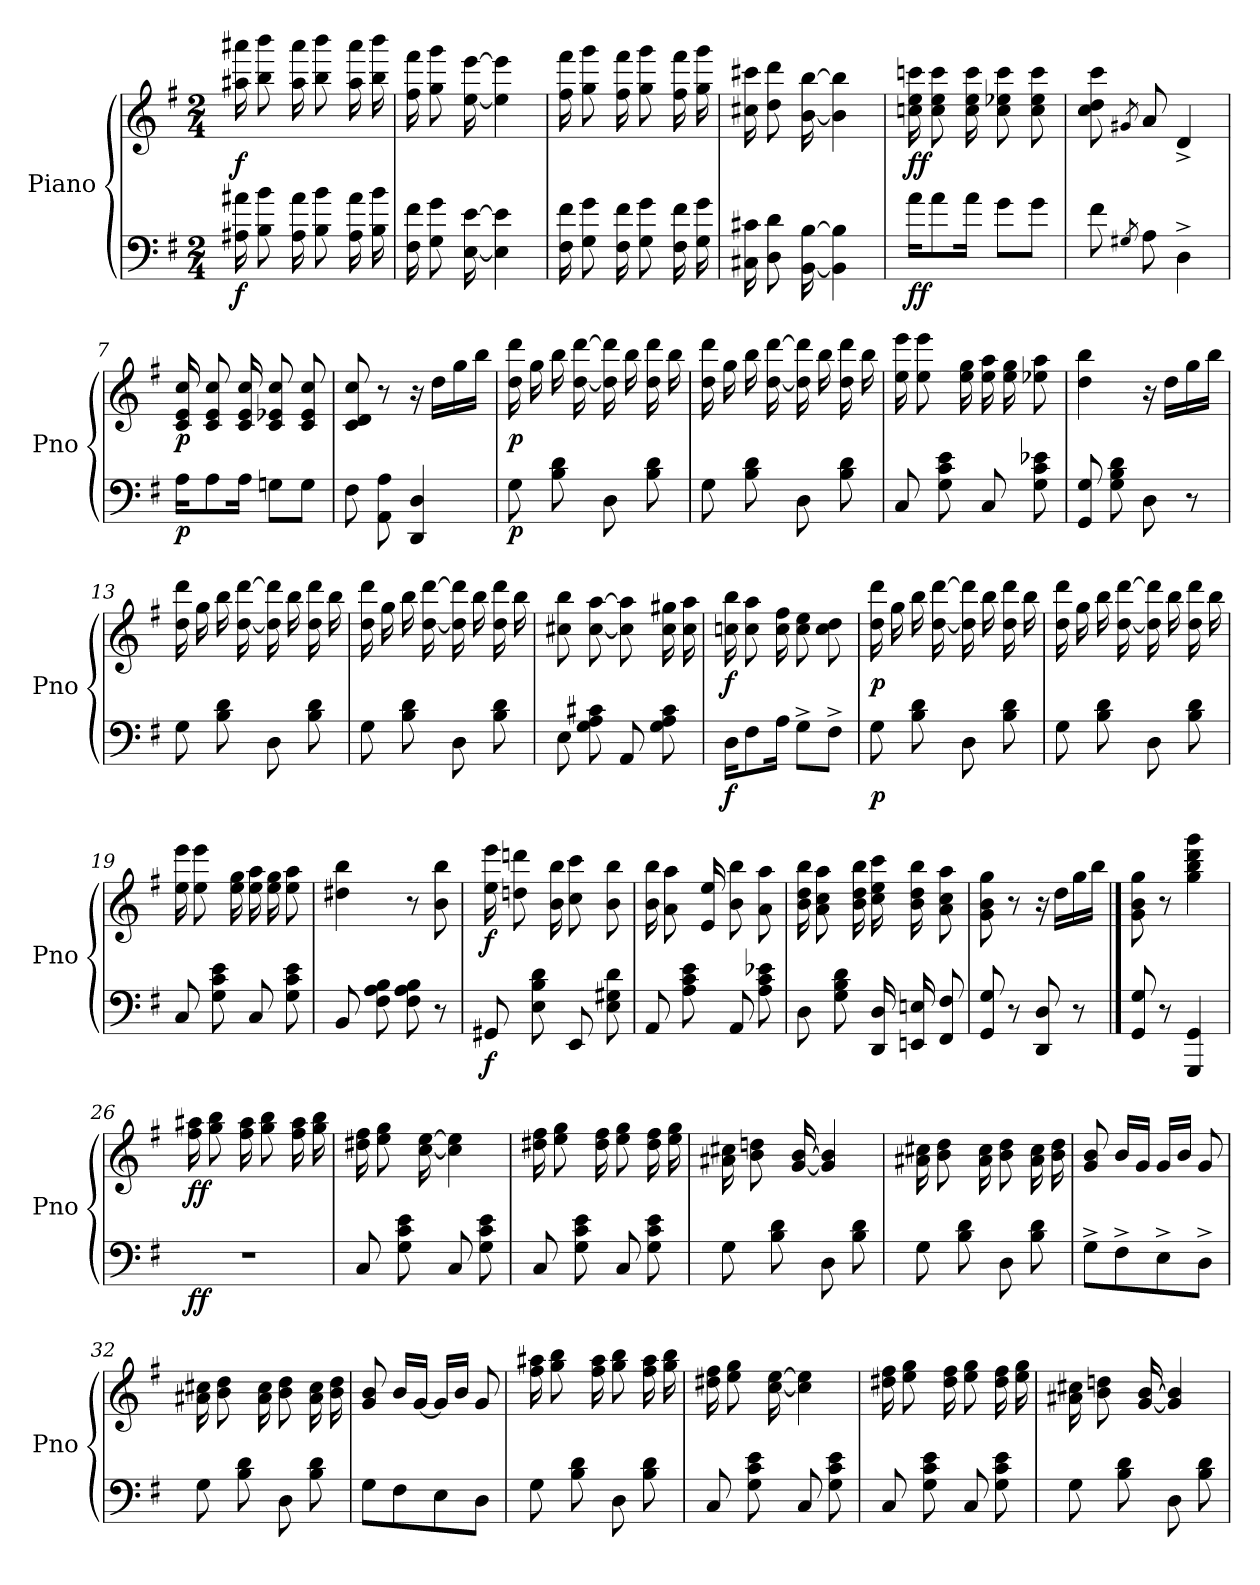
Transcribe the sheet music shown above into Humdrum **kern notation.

**kern	**dynam	**kern	**dynam
*part2	*part2	*part1	*part1
*staff2	*staff2	*staff1	*staff1
*I"Piano	*	*I"Piano	*
*I'Pno	*	*I'Pno	*
*clefF4	*	*clefG2	*
*k[f#]	*	*k[f#]	*
*M2/4	*	*M2/4	*
*MM90	*	*MM90	*
=1	=1	=1	=1
!	!LO:DY:b	!	!LO:DY:b
16A#X\ 16a#X\	f	16aa#X\ 16aaa#X\	f
8B\ 8b\	.	8bb\ 8bbb\	.
16A#\ 16a#\	.	16aa#\ 16aaa#\	.
8B\ 8b\	.	8bb\ 8bbb\	.
16A#\ 16a#\	.	16aa#\ 16aaa#\	.
16B\ 16b\	.	16bb\ 16bbb\	.
=2	=2	=2	=2
16F#\ 16f#\	.	16ff#\ 16fff#\	.
8G\ 8g\	.	8gg\ 8ggg\	.
[16E\ [16e\	.	[16ee\ [16eee\	.
4E\] 4e\]	.	4ee\] 4eee\]	.
=3	=3	=3	=3
16F#\ 16f#\	.	16ff#\ 16fff#\	.
8G\ 8g\	.	8gg\ 8ggg\	.
16F#\ 16f#\	.	16ff#\ 16fff#\	.
8G\ 8g\	.	8gg\ 8ggg\	.
16F#\ 16f#\	.	16ff#\ 16fff#\	.
16G\ 16g\	.	16gg\ 16ggg\	.
=4	=4	=4	=4
16C#X\ 16c#X\	.	16cc#X\ 16ccc#X\	.
8D\ 8d\	.	8dd\ 8ddd\	.
[16BB\ [16B\	.	[16b\ [16bb\	.
!	!LO:DY:b	!	!LO:DY:b
4BB\] 4B\]	other-dynamics	4b\] 4bb\]	other-dynamics
=5	=5	=5	=5
!	!LO:DY:b	!	!LO:DY:b
16a\KL	ff	16ccn\ 16ee\ 16cccn\	ff
8a\	.	8cc\ 8ee\ 8ccc\	.
16a\Jk	.	16cc\ 16ee\ 16ccc\	.
8g\L	.	8cc\ 8ee-X\ 8ccc\	.
8g\J	.	8cc\ 8ee-\ 8ccc\	.
=6	=6	=6	=6
8f#\	.	8cc\ 8dd\ 8ccc\	.
8qG#X/	.	8qg#X/	.
8A\	.	8a/	.
!	!LO:DY:b	!	!LO:DY:b
4D^\	other-dynamics	4d^/	other-dynamics
!!LO:LB:g=z
=7	=7	=7	=7
!	!LO:DY:b	!	!LO:DY:b
16A\KL	p	16c/ 16e/ 16cc/	p
8A\	.	8c/ 8e/ 8cc/	.
16A\Jk	.	16c/ 16e/ 16cc/	.
8Gn\L	.	8c/ 8e-X/ 8cc/	.
8G\J	.	8c/ 8e-/ 8cc/	.
=8	=8	=8	=8
8F#\	.	8c/ 8d/ 8cc/	.
8AA\ 8A\	.	8r	.
4DD/ 4D/	.	16r	.
.	.	16dd\LL	.
.	.	16gg\	.
.	.	16bb\JJ	.
=9!|	=9!|	=9!|	=9!|
!	!LO:DY:b	!	!LO:DY:b
8G\	p	16dd\ 16ddd\	p
.	.	16gg\	.
8B\ 8d\	.	16bb\	.
.	.	[16dd\ [16ddd\	.
8D\	.	16dd\] 16ddd\]	.
.	.	16bb\	.
8B\ 8d\	.	16dd\ 16ddd\	.
.	.	16bb\	.
=10	=10	=10	=10
8G\	.	16dd\ 16ddd\	.
.	.	16gg\	.
8B\ 8d\	.	16bb\	.
.	.	[16dd\ [16ddd\	.
8D\	.	16dd\] 16ddd\]	.
.	.	16bb\	.
8B\ 8d\	.	16dd\ 16ddd\	.
.	.	16bb\	.
=11	=11	=11	=11
8C/	.	16ee\ 16eee\	.
.	.	8ee\ 8eee\	.
8G\ 8c\ 8e\	.	.	.
.	.	16ee\ 16gg\	.
8C/	.	16ee\ 16aa\	.
.	.	16ee\ 16gg\	.
8G\ 8c\ 8e-X\	.	8ee-X\ 8aa\	.
!!LO:LB:g=z
=12	=12	=12	=12
8GG/ 8G/	.	4dd\ 4bb\	.
8G\ 8B\ 8d\	.	.	.
8D\	.	16r	.
.	.	16dd\LL	.
8r	.	16gg\	.
.	.	16bb\JJ	.
=13	=13	=13	=13
8G\	.	16dd\ 16ddd\	.
.	.	16gg\	.
8B\ 8d\	.	16bb\	.
.	.	[16dd\ [16ddd\	.
8D\	.	16dd\] 16ddd\]	.
.	.	16bb\	.
8B\ 8d\	.	16dd\ 16ddd\	.
.	.	16bb\	.
=14	=14	=14	=14
8G\	.	16dd\ 16ddd\	.
.	.	16gg\	.
8B\ 8d\	.	16bb\	.
.	.	[16dd\ [16ddd\	.
8D\	.	16dd\] 16ddd\]	.
.	.	16bb\	.
8B\ 8d\	.	16dd\ 16ddd\	.
.	.	16bb\	.
=15	=15	=15	=15
8E\	.	8cc#X\ 8bb\	.
8G\ 8A\ 8c#X\	.	[8cc#\ [8aa\	.
!	!LO:DY:b	!	!LO:DY:b
8AA/	other-dynamics	8cc#\] 8aa\]	other-dynamics
8G\ 8A\ 8c#\	.	16cc#\ 16gg#X\	.
.	.	16cc#\ 16aa\	.
=16	=16	=16	=16
!	!LO:DY:b	!	!LO:DY:b
16D\KL	f	16ccn\ 16bb\	f
8F#\	.	8cc\ 8aa\	.
16A\Jk	.	16cc\ 16ff#\	.
8G^\L	.	8cc\ 8ee\	.
!	!LO:DY:b	!	!LO:DY:b
8F#^\J	other-dynamics	8cc\ 8dd\	other-dynamics
!!LO:LB:g=z
=17	=17	=17	=17
!	!LO:DY:b	!	!LO:DY:b
8G\	p	16dd\ 16ddd\	p
.	.	16gg\	.
8B\ 8d\	.	16bb\	.
.	.	[16dd\ [16ddd\	.
8D\	.	16dd\] 16ddd\]	.
.	.	16bb\	.
8B\ 8d\	.	16dd\ 16ddd\	.
.	.	16bb\	.
=18	=18	=18	=18
8G\	.	16dd\ 16ddd\	.
.	.	16gg\	.
8B\ 8d\	.	16bb\	.
.	.	[16dd\ [16ddd\	.
8D\	.	16dd\] 16ddd\]	.
.	.	16bb\	.
8B\ 8d\	.	16dd\ 16ddd\	.
.	.	16bb\	.
=19	=19	=19	=19
8C/	.	16ee\ 16eee\	.
.	.	8ee\ 8eee\	.
8G\ 8c\ 8e\	.	.	.
.	.	16ee\ 16gg\	.
8C/	.	16ee\ 16aa\	.
.	.	16ee\ 16gg\	.
8G\ 8c\ 8e\	.	8ee\ 8aa\	.
=20	=20	=20	=20
8BB/	.	4dd#X\ 4bb\	.
8F#\ 8A\ 8B\	.	.	.
8F#\ 8A\ 8B\	.	8r	.
!	!LO:DY:b	!	!LO:DY:b
8r	other-dynamics	8b\ 8bb\	other-dynamics
=21	=21	=21	=21
!	!LO:DY:b	!	!LO:DY:b
8GG#X/	f	16ee\ 16eee\	f
.	.	8ddn\ 8dddn\	.
8E\ 8B\ 8d\	.	.	.
.	.	16b\ 16bb\	.
8EE/	.	8cc\ 8ccc\	.
8E\ 8G#X\ 8d\	.	8b\ 8bb\	.
!!LO:LB:g=z
=22	=22	=22	=22
8AA/	.	16b\ 16bb\	.
.	.	8a\ 8aa\	.
8A\ 8c\ 8e\	.	.	.
.	.	16e/ 16ee/	.
8AA/	.	8b\ 8bb\	.
8A\ 8c\ 8e-X\	.	8a\ 8aa\	.
=23	=23	=23	=23
8D\	.	16b\ 16dd\ 16bb\	.
.	.	8a\ 8cc\ 8aa\	.
8G\ 8B\ 8d\	.	.	.
.	.	16b\ 16dd\ 16bb\	.
16DD/ 16D/	.	16cc\ 16ee\ 16ccc\	.
16EEn/ 16En/	.	16b\ 16dd\ 16bb\	.
8FF#/ 8F#/	.	8a\ 8cc\ 8aa\	.
=24	=24	=24	=24
8GG/ 8G/	.	8g\ 8b\ 8gg\	.
8r	.	8r	.
8DD/ 8D/	.	16r	.
.	.	16dd\LL	.
8r	.	16gg\	.
.	.	16bb\JJ	.
==25	==25	==25	==25
8GG/ 8G/	.	8g\ 8b\ 8gg\	.
8r	.	8r	.
4GGG/ 4GG/	.	4gg\ 4bb\ 4ddd\ 4ggg\	.
=26!|	=26!|	=26!|	=26!|
!	!LO:DY:b	!	!LO:DY:b
2r	ff	16ff#\ 16aa#X\	ff
.	.	8gg\ 8bb\	.
.	.	16ff#\ 16aa#\	.
.	.	8gg\ 8bb\	.
.	.	16ff#\ 16aa#\	.
.	.	16gg\ 16bb\	.
=27	=27	=27	=27
8C/	.	16dd#X\ 16ff#\	.
.	.	8ee\ 8gg\	.
8G\ 8c\ 8e\	.	.	.
.	.	[16cc\ [16ee\	.
8C/	.	4cc\] 4ee\]	.
8G\ 8c\ 8e\	.	.	.
!!LO:LB:g=z
=28	=28	=28	=28
8C/	.	16dd#X\ 16ff#\	.
.	.	8ee\ 8gg\	.
8G\ 8c\ 8e\	.	.	.
.	.	16dd#\ 16ff#\	.
8C/	.	8ee\ 8gg\	.
8G\ 8c\ 8e\	.	16dd#\ 16ff#\	.
.	.	16ee\ 16gg\	.
=29	=29	=29	=29
8G\	.	16a#X\ 16cc#X\	.
.	.	8b\ 8ddn\	.
8B\ 8d\	.	.	.
.	.	[16g/ [16b/	.
8D\	.	4g/] 4b/]	.
8B\ 8d\	.	.	.
=30	=30	=30	=30
8G\	.	16a#X\ 16cc#X\	.
.	.	8b\ 8dd\	.
8B\ 8d\	.	.	.
.	.	16a#\ 16cc#\	.
8D\	.	8b\ 8dd\	.
8B\ 8d\	.	16a#\ 16cc#\	.
.	.	16b\ 16dd\	.
=31	=31	=31	=31
8G^\L	.	8g/ 8b/	.
8F#^\	.	16b/LL	.
.	.	16g/JJ	.
8E^\	.	16g/LL	.
.	.	16b/JJ	.
8D^\J	.	8g/	.
=32	=32	=32	=32
8G\	.	16a#X\ 16cc#X\	.
.	.	8b\ 8dd\	.
8B\ 8d\	.	.	.
.	.	16a#\ 16cc#\	.
8D\	.	8b\ 8dd\	.
8B\ 8d\	.	16a#\ 16cc#\	.
.	.	16b\ 16dd\	.
=33	=33	=33	=33
8G\L	.	8g/ 8b/	.
8F#\	.	16b/LL	.
.	.	[16g/JJ	.
8E\	.	16g/LL]	.
.	.	16b/JJ	.
8D\J	.	8g/	.
!!LO:PB:g=z
=34	=34	=34	=34
8G\	.	16ff#\ 16aa#X\	.
.	.	8gg\ 8bb\	.
8B\ 8d\	.	.	.
.	.	16ff#\ 16aa#\	.
8D\	.	8gg\ 8bb\	.
8B\ 8d\	.	16ff#\ 16aa#\	.
.	.	16gg\ 16bb\	.
=35	=35	=35	=35
8C/	.	16dd#X\ 16ff#\	.
.	.	8ee\ 8gg\	.
8G\ 8c\ 8e\	.	.	.
.	.	[16cc\ [16ee\	.
8C/	.	4cc\] 4ee\]	.
8G\ 8c\ 8e\	.	.	.
=36	=36	=36	=36
8C/	.	16dd#X\ 16ff#\	.
.	.	8ee\ 8gg\	.
8G\ 8c\ 8e\	.	.	.
.	.	16dd#\ 16ff#\	.
8C/	.	8ee\ 8gg\	.
8G\ 8c\ 8e\	.	16dd#\ 16ff#\	.
.	.	16ee\ 16gg\	.
=37	=37	=37	=37
8G\	.	16a#X\ 16cc#X\	.
.	.	8b\ 8ddn\	.
8B\ 8d\	.	.	.
.	.	[16g/ [16b/	.
8D\	.	4g/] 4b/]	.
!	!LO:DY:b	!	!
8B\ 8d\	other-dynamics	.	.
=	=	=	=
*-	*-	*-	*-
